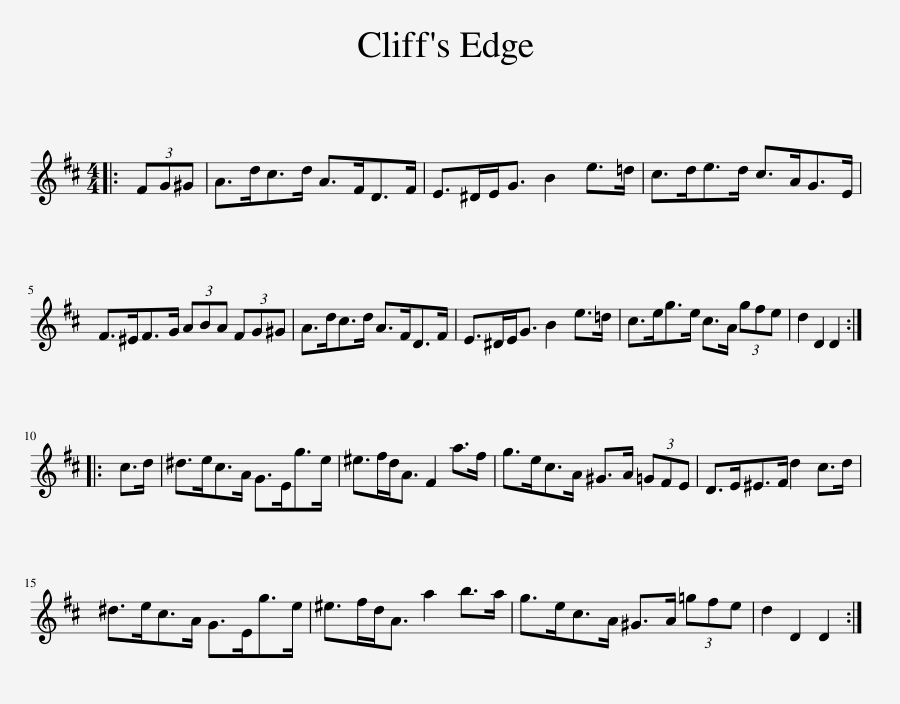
X:1
L:1/8
M:4/4
I:linebreak $
K:D
V:1 treble
V:1
|: (3FG^G | A>dc>d A>FD>F | E>^DE<G B2 e>=d | c>de>d c>AG>E |$ F>^EF>G (3ABA (3FG^G | %5
 A>dc>d A>FD>F | E>^DE<G B2 e>=d | c>eg>e c>A (3gfe | d2 D2 D2 ::$ c>d | %10
 ^d>ec>A G>Eg>e | ^e>fd<A F2 a>f | g>ec>A ^G>A (3=GFE | D>E^E>F d2 c>d |$ ^d>ec>A G>Eg>e | %15
 ^e>fd<A a2 b>a | g>ec>A ^G>A (3=gfe | d2 D2 D2 :| %18
